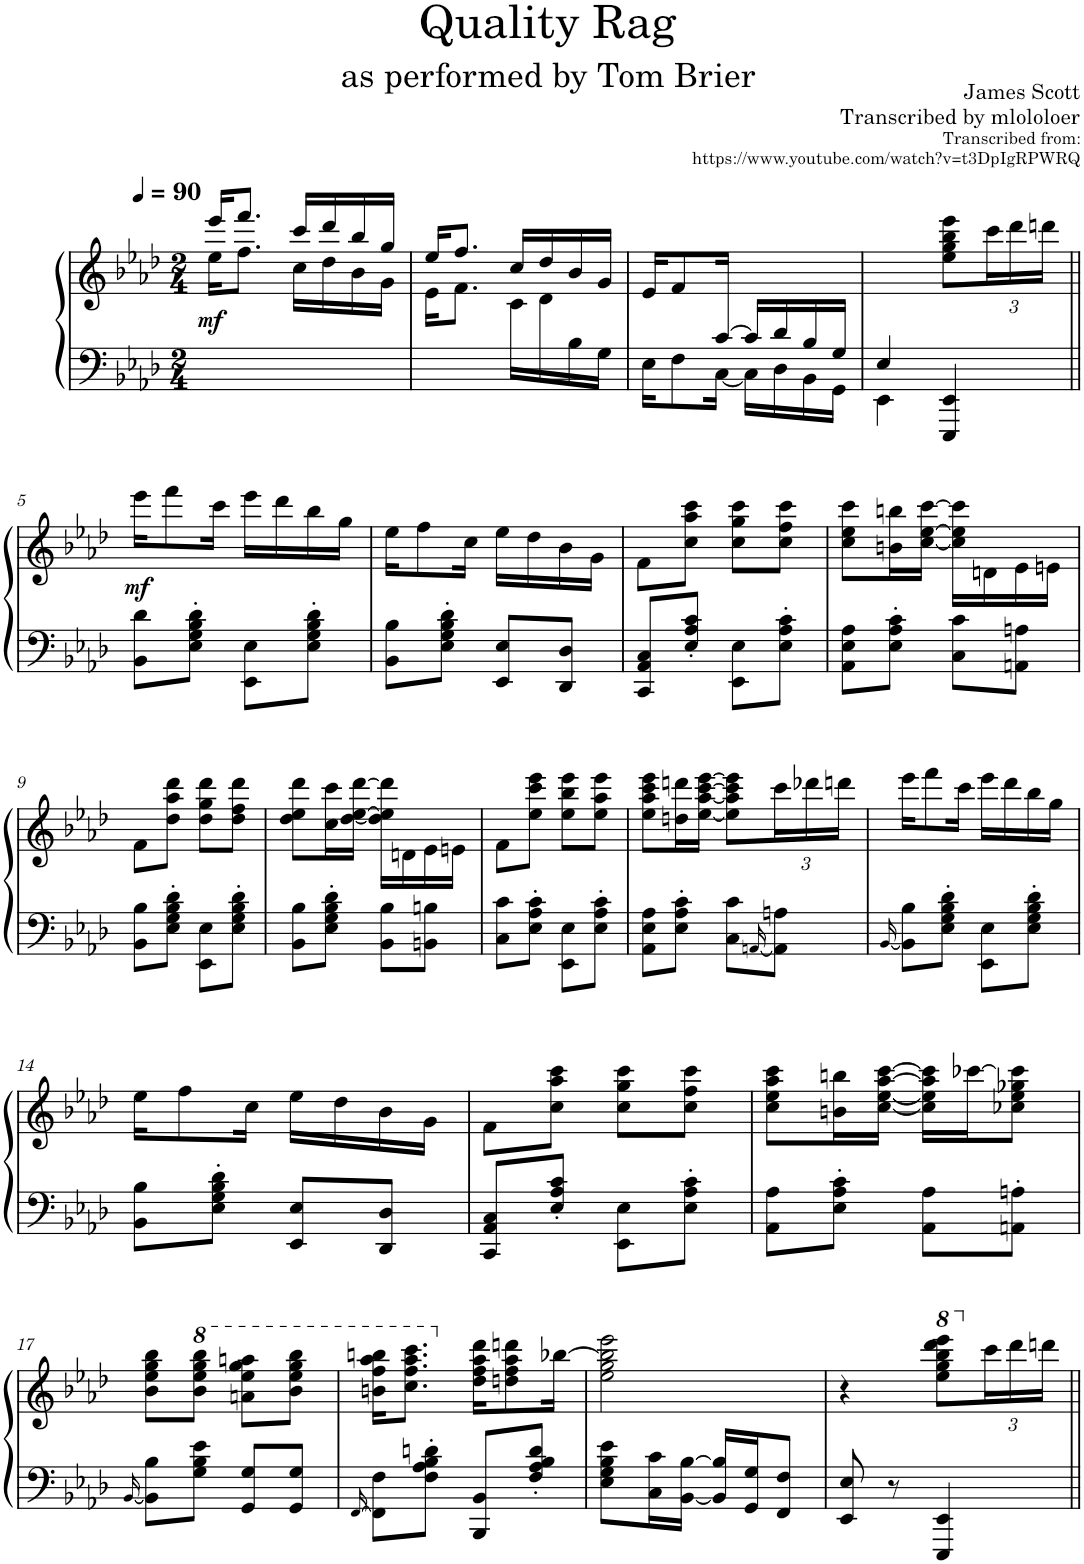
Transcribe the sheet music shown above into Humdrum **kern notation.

**kern	**kern	**dynam
*part1	*part1	*part1
*staff2	*staff1	*staff1/2
*I"Piano	*	*
*I'Pno.	*	*
*clefF4	*clefG2	*
*k[b-e-a-d-]	*k[b-e-a-d-]	*
*M2/4	*M2/4	*
*MM90	*MM90	*
=1	=1	=1
*	*^	*
!	!	!	!LO:DY:b
2ryy	16eee-/KL	16ee-\KL	mf
.	8.fff/J	8.ff\J	.
.	16ccc/LL	16cc\LL	.
.	16ddd-/	16dd-\	.
.	16bb-/	16b-\	.
.	16gg/JJ	16g\JJ	.
=2	=2	=2	=2
4.ryy	16ee-/KL	16e-\KL	.
.	8.ff/J	8.f\J	.
.	16cc/LL	16c\LL	.
.	16dd-/	16d-\	.
16B-\	16b-/	8ryy	.
16G\JJ	16g/JJ	.	.
*	*v	*v	*
=3	=3	=3
*^	*	*
8.ryy	16E-\KL	16e-/KL	.
.	8F\	8f/	.
[>16c/Jk	[<16C\Jk	4ryy	.
16c/LL]	16C\LL]	.	.
16d-/	16D-\	.	.
16B-/	16BB-\	.	.
16G/JJ	16GG\JJ	16ryy	.
=4	=4	=4	=4
4E-/	4EE-\	4ryy	.
4ryy	4EEE-/ 4EE-/	8ee-\ 8gg\ 8bb-\ 8eee-\L	.
*	*	*Xbrackettup	*
.	.	24ccc\L	.
.	.	24ddd-\	.
.	.	24dddn\JJ	.
*v	*v	*	*
!!LO:LB:g=z
=5||	=5||	=5||
!	!	!LO:DY:b
8BB-\ 8d-\L	16eee-\KL	mf
.	8fff\	.
8E-\' 8G\' 8B-\' 8d-\'J	.	.
.	16ccc\Jk	.
8EE-\ 8E-\L	16eee-\LL	.
.	16ddd-\	.
8E-\' 8G\' 8B-\' 8d-\'J	16bb-\	.
.	16gg\JJ	.
=6	=6	=6
8BB-\ 8B-\L	16ee-\KL	.
.	8ff\	.
8E-\' 8G\' 8B-\' 8d-\'J	.	.
.	16cc\Jk	.
8EE-/ 8E-/L	16ee-\LL	.
.	16dd-\	.
8DD-/ 8D-/J	16b-\	.
.	16g\JJ	.
=7	=7	=7
8CC/ 8AA-/ 8C/L	8f\L	.
8E-/' 8A-/' 8c/'J	8cc\ 8aa-\ 8ccc\J	.
8EE-\ 8E-\L	8cc\ 8gg\ 8ccc\L	.
8E-\' 8A-\' 8c\'J	8cc\ 8ff\ 8ccc\J	.
=8	=8	=8
8AA-\ 8E-\ 8A-\L	8cc\ 8ee-\ 8ccc\L	.
8E-\' 8A-\' 8c\'J	16bn\ 16bbn\L	.
.	[16cc\ [16ee-\ [16ccc\JJ	.
8C\ 8c\L	16cc\] 16ee-\] 16ccc\]LL	.
.	16dn\	.
8AAn\ 8An\J	16e-\	.
.	16en\JJ	.
!!LO:LB:g=z
=9	=9	=9
8BB-\ 8B-\L	8f\L	.
8E-\' 8G\' 8B-\' 8d-\'J	8dd-\ 8aa-\ 8ddd-\J	.
8EE-\ 8E-\L	8dd-\ 8gg\ 8ddd-\L	.
8E-\' 8G\' 8B-\' 8d-\'J	8dd-\ 8ff\ 8ddd-\J	.
=10	=10	=10
8BB-\ 8B-\L	8dd-\ 8ee-\ 8ddd-\L	.
8E-\' 8G\' 8B-\' 8d-\'J	16cc\ 16ccc\L	.
.	[16dd-\ [16ee-\ [16ddd-\JJ	.
8BB-\ 8B-\L	16dd-\] 16ee-\] 16ddd-\]LL	.
.	16dn\	.
8BBn\ 8Bn\J	16e-\	.
.	16en\JJ	.
=11	=11	=11
8C\ 8c\L	8f\L	.
8E-\' 8A-\' 8c\'J	8ee-\ 8ccc\ 8eee-\J	.
8EE-\ 8E-\L	8ee-\ 8bb-\ 8eee-\L	.
8E-\' 8A-\' 8c\'J	8ee-\ 8aa-\ 8eee-\J	.
=12	=12	=12
8AA-\ 8E-\ 8A-\L	8ee-\ 8aa-\ 8ccc\ 8eee-\L	.
8E-\' 8A-\' 8c\'J	16ddn\ 16dddn\L	.
.	[16ee-\ [16aa-\ [16ccc\ [16eee-\JJ	.
8C\ 8c\L	8ee-\] 8aa-\] 8ccc\] 8eee-\]L	.
[<16qAAn/	.	.
8AA\] 8An\J	24ccc\L	.
.	24ddd-X\	.
.	24dddn\JJ	.
=13	=13	=13
[<16qBB-/	.	.
8BB-\] 8B-\L	16eee-\KL	.
.	8fff\	.
8E-\' 8G\' 8B-\' 8d-\'J	.	.
.	16ccc\Jk	.
8EE-\ 8E-\L	16eee-\LL	.
.	16ddd-\	.
8E-\' 8G\' 8B-\' 8d-\'J	16bb-\	.
.	16gg\JJ	.
!!LO:LB:g=z
=14	=14	=14
8BB-\ 8B-\L	16ee-\KL	.
.	8ff\	.
8E-\' 8G\' 8B-\' 8d-\'J	.	.
.	16cc\Jk	.
8EE-/ 8E-/L	16ee-\LL	.
.	16dd-\	.
8DD-/ 8D-/J	16b-\	.
.	16g\JJ	.
=15	=15	=15
8CC/ 8AA-/ 8C/L	8f\L	.
8E-/' 8A-/' 8c/'J	8cc\ 8aa-\ 8ccc\J	.
8EE-\ 8E-\L	8cc\ 8gg\ 8ccc\L	.
8E-\' 8A-\' 8c\'J	8cc\ 8ff\ 8ccc\J	.
=16	=16	=16
8AA-\ 8A-\L	8cc\ 8ee-\ 8aa-\ 8ccc\L	.
8E-\' 8A-\' 8c\'J	16bn\ 16bbn\L	.
.	[16cc\ [16ee-\ [16aa-\ [16ccc\JJ	.
8AA-\ 8A-\L	16cc\] 16ee-\] 16aa-\] 16ccc\]LL	.
.	[16ccc-X\J	.
8AAn\' 8An\'J	8cc-X\ 8ee-\ 8gg-X\ 8ccc-\]J	.
!!LO:LB:g=z
=17	=17	=17
[<16qBB-/	.	.
8BB-\] 8B-\L	8b-\ 8ee-\ 8gg\ 8bb-\L	.
*	*8va	*
8G\ 8B-\ 8e-\J	8bb-\ 8eee-\ 8ggg\ 8bbb-\J	.
8GG/ 8G/L	8aan\ 8eee-\ 8ggg\ 8aaan\L	.
8GG/ 8G/J	8bb-\ 8eee-\ 8ggg\ 8bbb-\J	.
=18	=18	=18
[16qFF/	.	.
8FF\] 8F\L	16bbn\ 16fff\ 16aaa-\ 16bbbn\KL	.
.	8.ccc\ 8.fff\ 8.aaa-\ 8.cccc\J	.
8F\' 8A-\' 8B-\' 8dn\'J	.	.
*	*X8va	*
8BBB-/ 8BB-/L	16dd-\ 16ff\ 16aa-\ 16ddd-\KL	.
.	8ddn\ 8ff\ 8aa-\ 8dddn\	.
8F/' 8A-/' 8B-/' 8d/'J	.	.
.	[16bb-X\Jk	.
=19	=19	=19
8E-\ 8G\ 8B-\ 8e-\L	2ee-\ 2gg\ 2bb-\] 2eee-\	.
16C\ 16c\L	.	.
[16BB-\ [16B-\JJ	.	.
16BB-/] 16B-/]LL	.	.
16GG/ 16G/J	.	.
8FF/ 8F/J	.	.
=20	=20	=20
8EE-/ 8E-/	4r	.
8r	.	.
*	*8va	*
4EEE-/ 4EE-/	8eee-\ 8ggg\ 8bbb-\ 8dddd-\ 8eeee-\L	.
*	*X8va	*
.	24ccc\L	.
.	24ddd-\	.
.	24dddn\JJ	.
=||	=||	=||
*-	*-	*-
